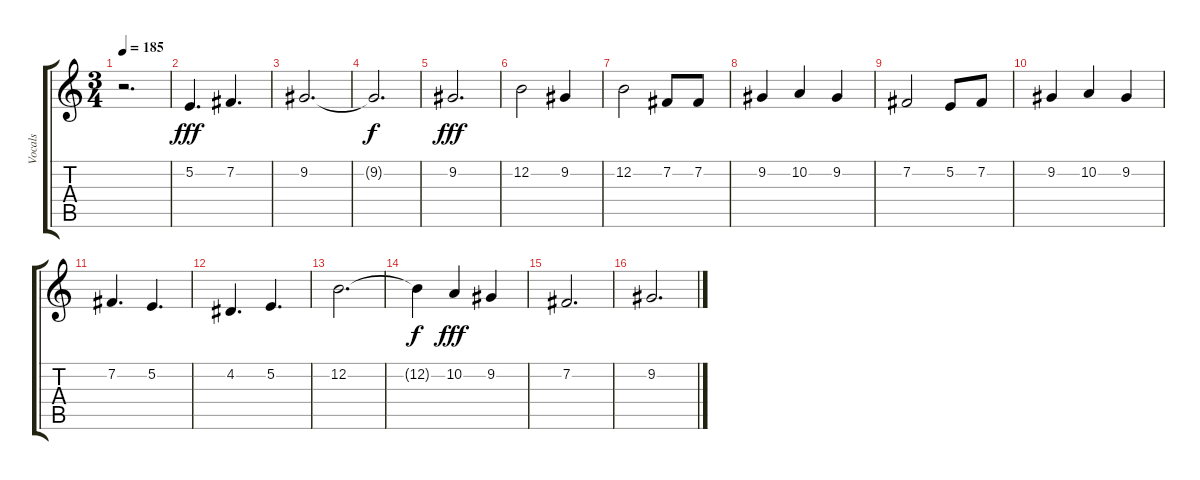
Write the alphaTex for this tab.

\track ("Vocals" "Vocals") {instrument ocarina}
\staff {score tabs}
\tuning (E4 B3 G3 D3 A2 E2) {hide}
\ts (3 4)
\tempo 185
\clef g2
\ks c
r.2{d dy fff} |
5.2.4{d} 7.2.4{d} |
9.2.2{d} |
9.2{t}.2{d dy f} |
9.2.2{d dy fff} |
12.2.2 9.2.4 |
12.2.2 7.2.8 7.2.8 |
9.2.4 10.2.4 9.2.4 |
7.2.2 5.2.8 7.2.8 |
9.2.4 10.2.4 9.2.4 |
7.2.4{d} 5.2.4{d} |
4.2.4{d} 5.2.4{d} |
12.2.2{d} |
12.2{t}.4{dy f} 10.2.4{dy fff} 9.2.4 |
7.2.2{d} |
9.2.2{d}
